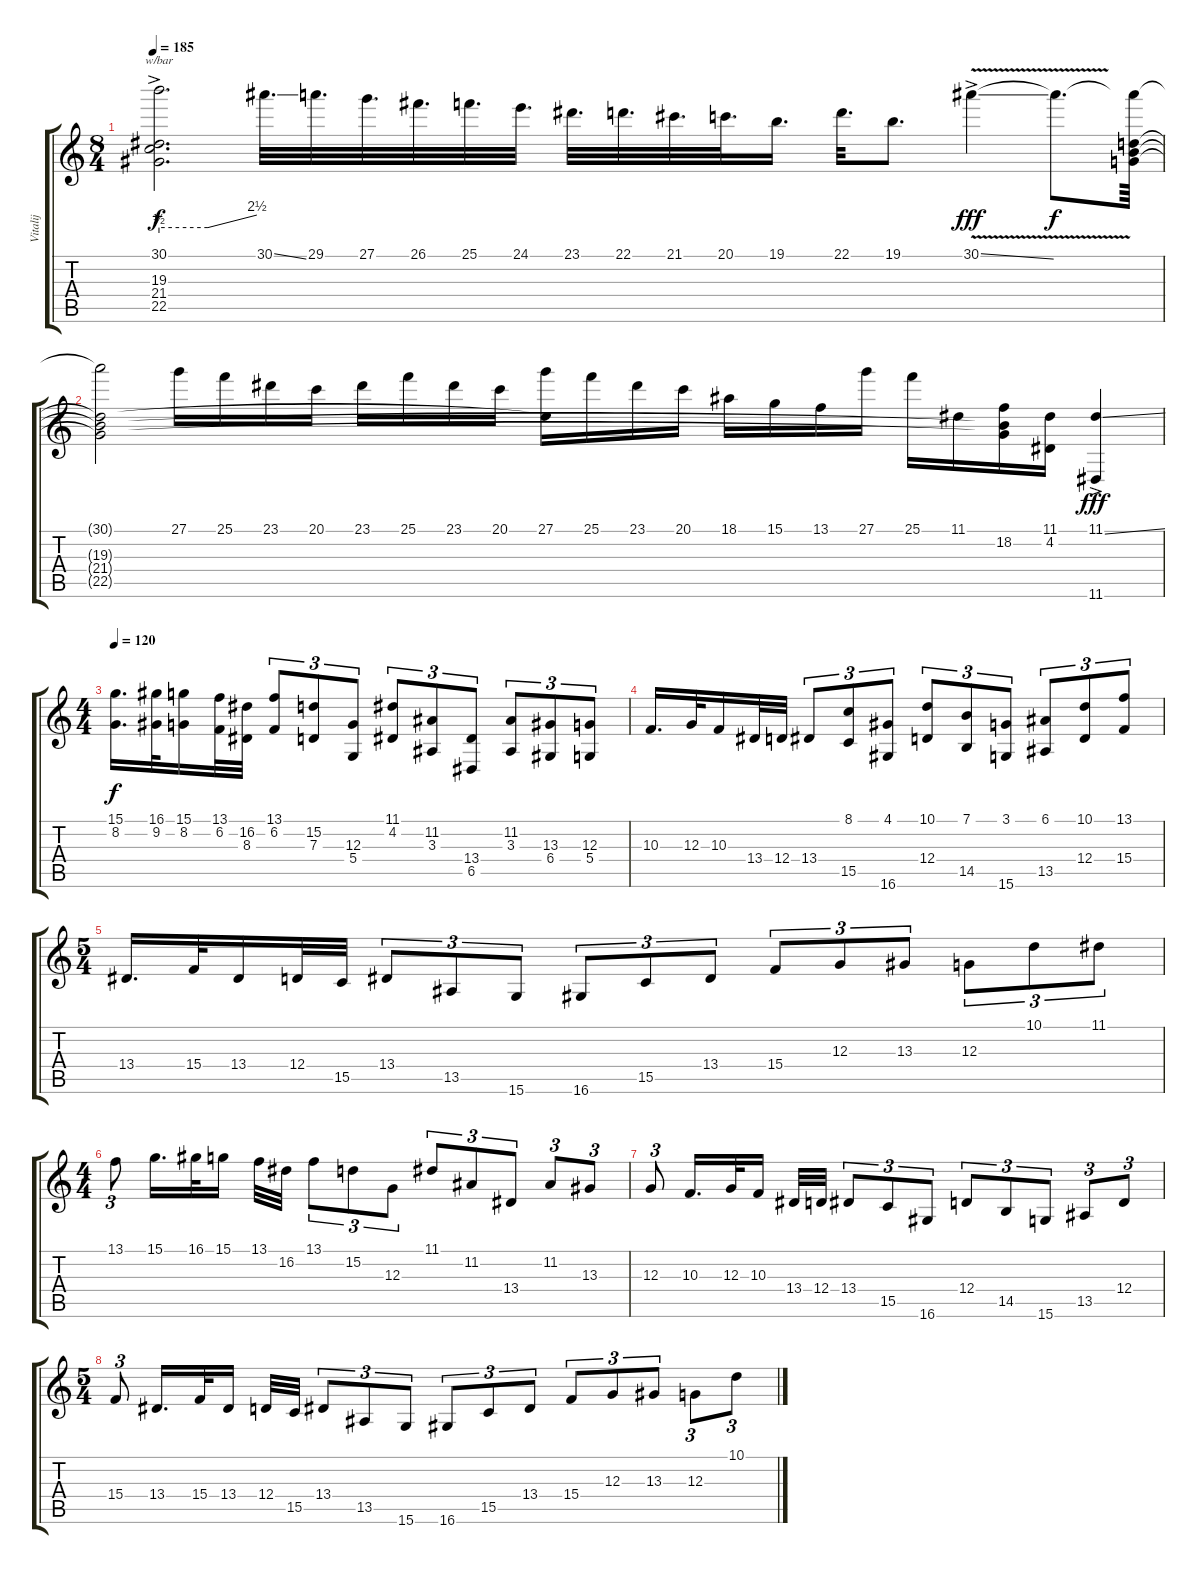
\track ("Vitalij" "Vitalij") {instrument electricgrandpiano}
\staff {score tabs}
\tuning (E4 B3 G3 D3 A2 E2) {hide}
\ts (8 4)
\tempo 185
\clef g2
\ks c
(30.1{ac} 19.3{t} 21.4{t} 22.5{t}).2{d tbe (custom default 0 2 30 2 60 10) dy f} 30.1{ss}.32{d} 29.1.32{d} 27.1.32{d} 26.1.32{d} 25.1.32{d} 24.1.32{d} 23.1.32{d} 22.1.32{d} 21.1.32{d} 20.1.32{d} 19.1.16{d} 22.1.32{d} 19.1.8{d} 30.1{v ss ac}.4{dy fff} 30.1{t}.8{d dy f} (30.1{t} 19.3{t} 21.4{t} 22.5{t}).64 |
(30.1{t} 19.3{t} 21.4{t} 22.5{t}).2 27.1.16 25.1.16 23.1.16 20.1.16 23.1.16 25.1.16 23.1.16 20.1.16 (27.1 19.3{t}).16 25.1.16 23.1.16 20.1.16 18.1.16 15.1.16 13.1.16 27.1.16 25.1.16 11.1.16 (18.2 21.4{t} 22.5{t}).16 (11.1 4.2).16 (11.1{ss ac} 11.6{ac}).4{dy fff} |
\ts (4 4)
\tempo 120
(15.1 8.2).16{d dy f} (16.1 9.2).32 (15.1 8.2).16 (13.1 6.2).32 (16.2 8.3).32 (13.1 6.2).8{tu (3 2)} (15.2 7.3).8{tu (3 2)} (12.3 5.4).8{tu (3 2)} (11.1 4.2).8{tu (3 2)} (11.2 3.3).8{tu (3 2)} (13.4 6.5).8{tu (3 2)} (11.2 3.3).8{tu (3 2)} (13.3 6.4).8{tu (3 2)} (12.3 5.4).8{tu (3 2)} |
10.3.16{d} 12.3.32 10.3.16 13.4.32 12.4.32 13.4.8{tu (3 2)} (8.1 15.5).8{tu (3 2)} (4.1 16.6).8{tu (3 2)} (10.1 12.4).8{tu (3 2)} (7.1 14.5).8{tu (3 2)} (3.1 15.6).8{tu (3 2)} (6.1 13.5).8{tu (3 2)} (10.1 12.4).8{tu (3 2)} (13.1 15.4).8{tu (3 2)} |
\ts (5 4)
13.4.16{d} 15.4.32 13.4.16 12.4.32 15.5.32 13.4.8{tu (3 2)} 13.5.8{tu (3 2)} 15.6.8{tu (3 2)} 16.6.8{tu (3 2)} 15.5.8{tu (3 2)} 13.4.8{tu (3 2)} 15.4.8{tu (3 2)} 12.3.8{tu (3 2)} 13.3.8{tu (3 2)} 12.3.8{tu (3 2)} 10.1.8{tu (3 2)} 11.1.8{tu (3 2)} |
\ts (4 4)
13.1.8{tu (3 2)} 15.1.16{d} 16.1.32 15.1.16 13.1.32 16.2.32 13.1.8{tu (3 2)} 15.2.8{tu (3 2)} 12.3.8{tu (3 2)} 11.1.8{tu (3 2)} 11.2.8{tu (3 2)} 13.4.8{tu (3 2)} 11.2.8{tu (3 2)} 13.3.8{tu (3 2)} |
12.3.8{tu (3 2)} 10.3.16{d} 12.3.32 10.3.16 13.4.32 12.4.32 13.4.8{tu (3 2)} 15.5.8{tu (3 2)} 16.6.8{tu (3 2)} 12.4.8{tu (3 2)} 14.5.8{tu (3 2)} 15.6.8{tu (3 2)} 13.5.8{tu (3 2)} 12.4.8{tu (3 2)} |
\ts (5 4)
15.4.8{tu (3 2)} 13.4.16{d} 15.4.32 13.4.16 12.4.32 15.5.32 13.4.8{tu (3 2)} 13.5.8{tu (3 2)} 15.6.8{tu (3 2)} 16.6.8{tu (3 2)} 15.5.8{tu (3 2)} 13.4.8{tu (3 2)} 15.4.8{tu (3 2)} 12.3.8{tu (3 2)} 13.3.8{tu (3 2)} 12.3.8{tu (3 2)} 10.1.8{tu (3 2)}
